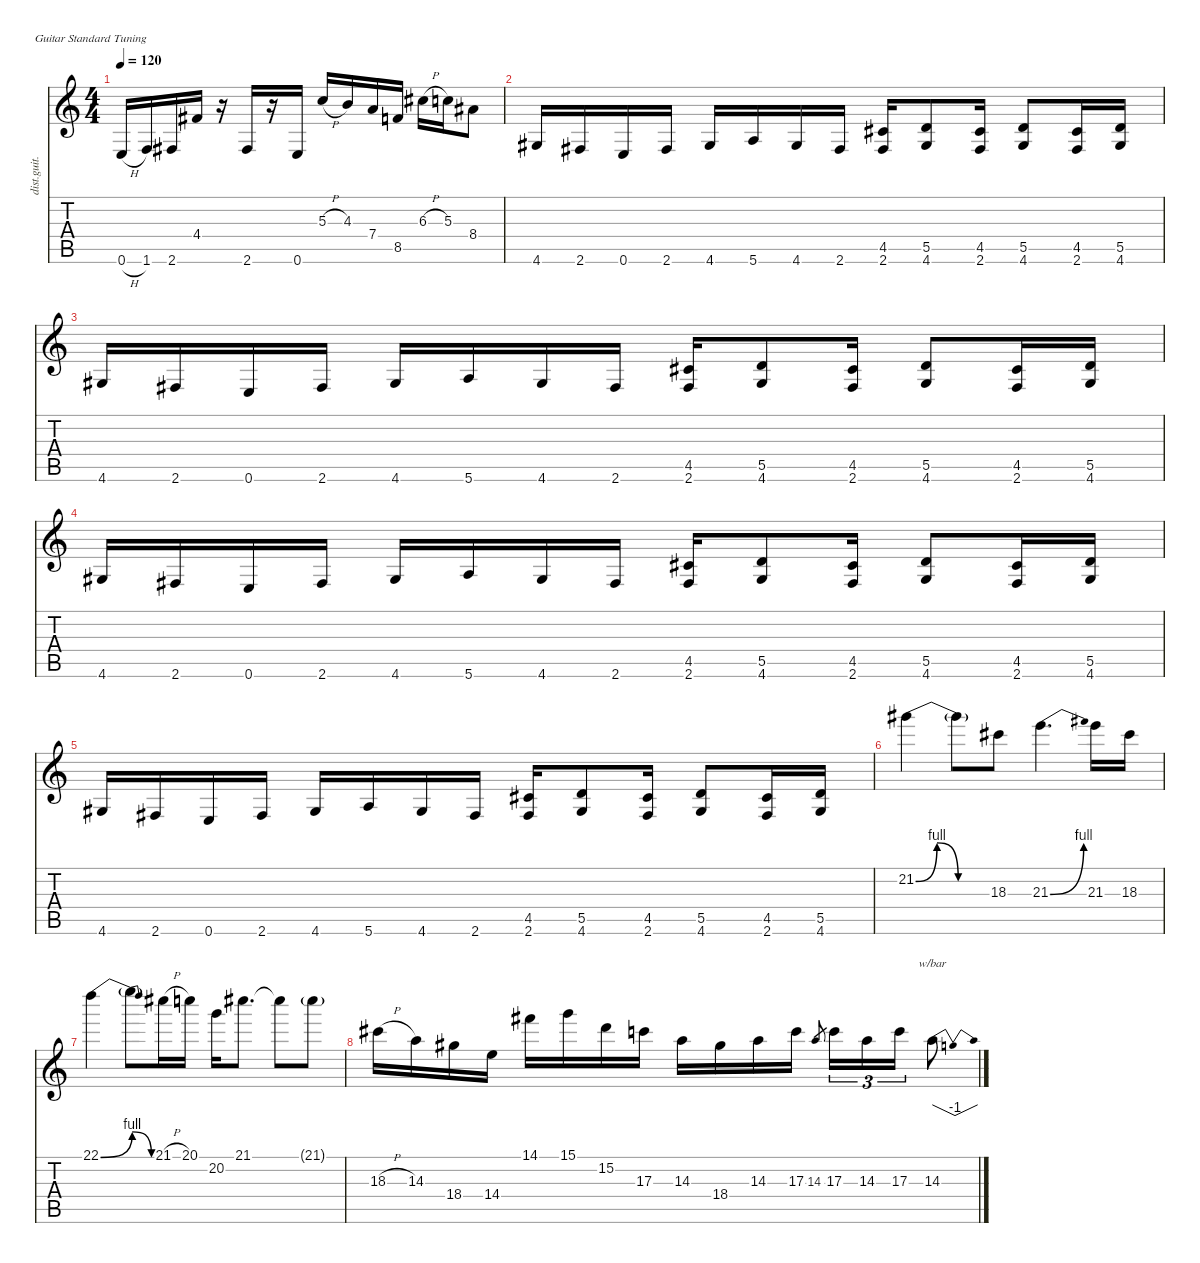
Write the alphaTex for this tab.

\defaultSystemsLayout 4
\hideDynamics
\bracketExtendMode nobrackets
\otherSystemsTrackNameOrientation horizontal
\track ("Friedman" "dist.guit.") {defaultSystemsLayout 8 instrument distortionguitar}
\staff {score tabs}
\tuning (E4 B3 G3 D3 A2 E2)
\ts (4 4)
\tempo 120
\clef g2
\ks c
0.6{h}.16{dy f beam Up} 1.6.16{beam Up} 2.6{acc #}.16{beam Up} 4.4{acc #}.16{beam Up} r.16{beam Up} 2.6{acc #}.16{beam Up} r.16{beam Up} 0.6.16{beam Up} 5.3{h}.16{beam Up} 4.3.16{beam Up} 7.4.16{beam Up} 8.5.16{beam Up} 6.3{h acc #}.16{beam Down} 5.3.16{beam Down} 8.4{acc #}.8{beam Down} |
4.6{acc #}.16{beam Up} 2.6{acc #}.16{beam Up} 0.6.16{beam Up} 2.6{acc #}.16{beam Up} 4.6{acc #}.16{beam Up} 5.6.16{beam Up} 4.6{acc #}.16{beam Up} 2.6{acc #}.16{beam Up} (4.5{acc #} 2.6{acc #}).16{beam Up} (5.5 4.6{acc #}).8{beam Up} (4.5{acc #} 2.6{acc #}).16{beam Up} (5.5 4.6{acc #}).8{beam Up} (4.5{acc #} 2.6{acc #}).16{beam Up} (5.5 4.6{acc #}).16{beam Up} |
4.6{acc #}.16{beam Up} 2.6{acc #}.16{beam Up} 0.6.16{beam Up} 2.6{acc #}.16{beam Up} 4.6{acc #}.16{beam Up} 5.6.16{beam Up} 4.6{acc #}.16{beam Up} 2.6{acc #}.16{beam Up} (4.5{acc #} 2.6{acc #}).16{beam Up} (5.5 4.6{acc #}).8{beam Up} (4.5{acc #} 2.6{acc #}).16{beam Up} (5.5 4.6{acc #}).8{beam Up} (4.5{acc #} 2.6{acc #}).16{beam Up} (5.5 4.6{acc #}).16{beam Up} |
4.6{acc #}.16{beam Up} 2.6{acc #}.16{beam Up} 0.6.16{beam Up} 2.6{acc #}.16{beam Up} 4.6{acc #}.16{beam Up} 5.6.16{beam Up} 4.6{acc #}.16{beam Up} 2.6{acc #}.16{beam Up} (4.5{acc #} 2.6{acc #}).16{beam Up} (5.5 4.6{acc #}).8{beam Up} (4.5{acc #} 2.6{acc #}).16{beam Up} (5.5 4.6{acc #}).8{beam Up} (4.5{acc #} 2.6{acc #}).16{beam Up} (5.5 4.6{acc #}).16{beam Up} |
4.6{acc #}.16{beam Up} 2.6{acc #}.16{beam Up} 0.6.16{beam Up} 2.6{acc #}.16{beam Up} 4.6{acc #}.16{beam Up} 5.6.16{beam Up} 4.6{acc #}.16{beam Up} 2.6{acc #}.16{beam Up} (4.5{acc #} 2.6{acc #}).16{beam Up} (5.5 4.6{acc #}).8{beam Up} (4.5{acc #} 2.6{acc #}).16{beam Up} (5.5 4.6{acc #}).8{beam Up} (4.5{acc #} 2.6{acc #}).16{beam Up} (5.5 4.6{acc #}).16{beam Up} |
21.2{be (bendrelease 0 0 30 4 30 4 60 0) acc #}.4{beam Down} 21.2{be (hold 0 0 60 0) t acc #}.8{beam Down} 18.3{acc #}.8{beam Down} 21.3{be (bend 0 0 30 4)}.4{d beam Down} 21.3.16{beam Down} 18.3{acc #}.16{beam Down} |
22.1{be (bend 0 0 60 4)}.4{beam Down} 22.1{be (release 0 4 60 0) t}.8{beam Down} 21.1{h acc #}.16{beam Down} 20.1.16{beam Down} 20.2.16{beam Down} 21.1{acc #}.8{d beam Down} 21.1{t acc #}.8{beam Down} 21.1{g acc #}.8{dy mf beam Down} |
18.3{h acc #}.16{dy f beam Down} 14.3.16{beam Down} 18.4{acc #}.16{beam Down} 14.4.16{beam Down} 14.1{acc #}.16{beam Down} 15.1.16{beam Down} 15.2.16{beam Down} 17.3.16{beam Down} 14.3.16{beam Down} 18.4{acc #}.16{beam Down} 14.3.16{beam Down} 17.3.16{beam Down} 14.3.8{gr dy mf beam Up} 17.3.16{tu (3 2) dy f beam Down} 14.3.16{tu (3 2) beam Down} 17.3.16{tu (3 2) beam Down} 14.3.8{tbe (dip default 0 0 30 -4 60 0) beam Down}
